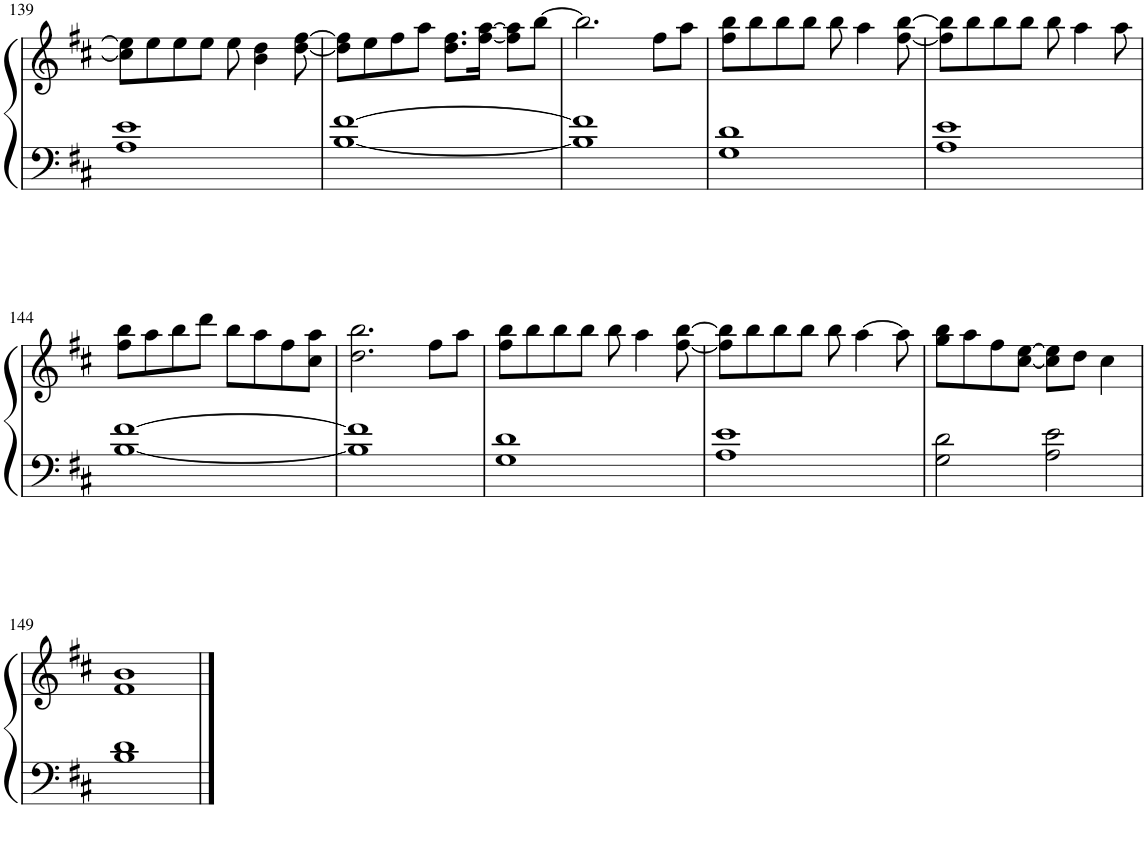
**kern	**kern
*part1	*part1
*staff2	*staff1
*I"Piano	*
*I'Pno.	*
!!LO:PB:g=z
*clefF4	*clefG2
*Trd2c4	*Trd2c4
*k[f#c#]	*k[f#c#]
*M4/4	*M4/4
=139	=139
1A 1e	8cc#\] 8ee\]L
.	8ee\
.	8ee\
.	8ee\J
.	8ee\
.	4b\ 4dd\
.	[8dd\ [8ff#\
=140	=140
[1B [1f#	8dd\] 8ff#\]L
.	8ee\
.	8ff#\
.	8aa\J
.	8.dd\ 8.ff#\L
.	[16ff#\ [16aa\Jk
.	8ff#\] 8aa\]L
.	[8bb\J
=141	=141
1B] 1f#]	2.bb\]
.	8ff#\L
.	8aa\J
=142	=142
1G 1d	8ff#\ 8bb\L
.	8bb\
.	8bb\
.	8bb\J
.	8bb\
.	4aa\
.	[8ff#\ [8bb\
=143	=143
1A 1e	8ff#\] 8bb\]L
.	8bb\
.	8bb\
.	8bb\J
.	8bb\
.	4aa\
.	8aa\
!!LO:LB:g=z
=144	=144
[1B [1f#	8ff#\ 8bb\L
.	8aa\
.	8bb\
.	8ddd\J
.	8bb\L
.	8aa\
.	8ff#\
.	8cc#\ 8aa\J
=145	=145
*	*^
1B] 1f#]	2.dd\ 2.bb\	1ryy
.	8ff#\L	.
.	8aa\J	.
=146	=146	=146
1G 1d	8ff#\ 8bb\L	1ryy
.	8bb\	.
.	8bb\	.
.	8bb\J	.
.	8bb\	.
.	4aa\	.
.	[<8ff#\ [8bb\	.
=147	=147	=147
1A 1e	8ff#\] 8bb\]L	1ryy
.	8bb\	.
.	8bb\	.
.	8bb\J	.
.	8bb\	.
.	[4aa\	.
.	8aa\]	.
=148	=148	=148
2G\ 2d\	8gg\ 8bb\L	1ryy
.	8aa\	.
.	8ff#\	.
.	[8cc#\ [8ee\J	.
2A\ 2e\	8cc#\] 8ee\]L	.
.	8dd\J	.
.	4cc#\	.
*	*v	*v
!!LO:LB:g=z
=149	=149
1B 1d	1f# 1b
==	==
*-	*-
